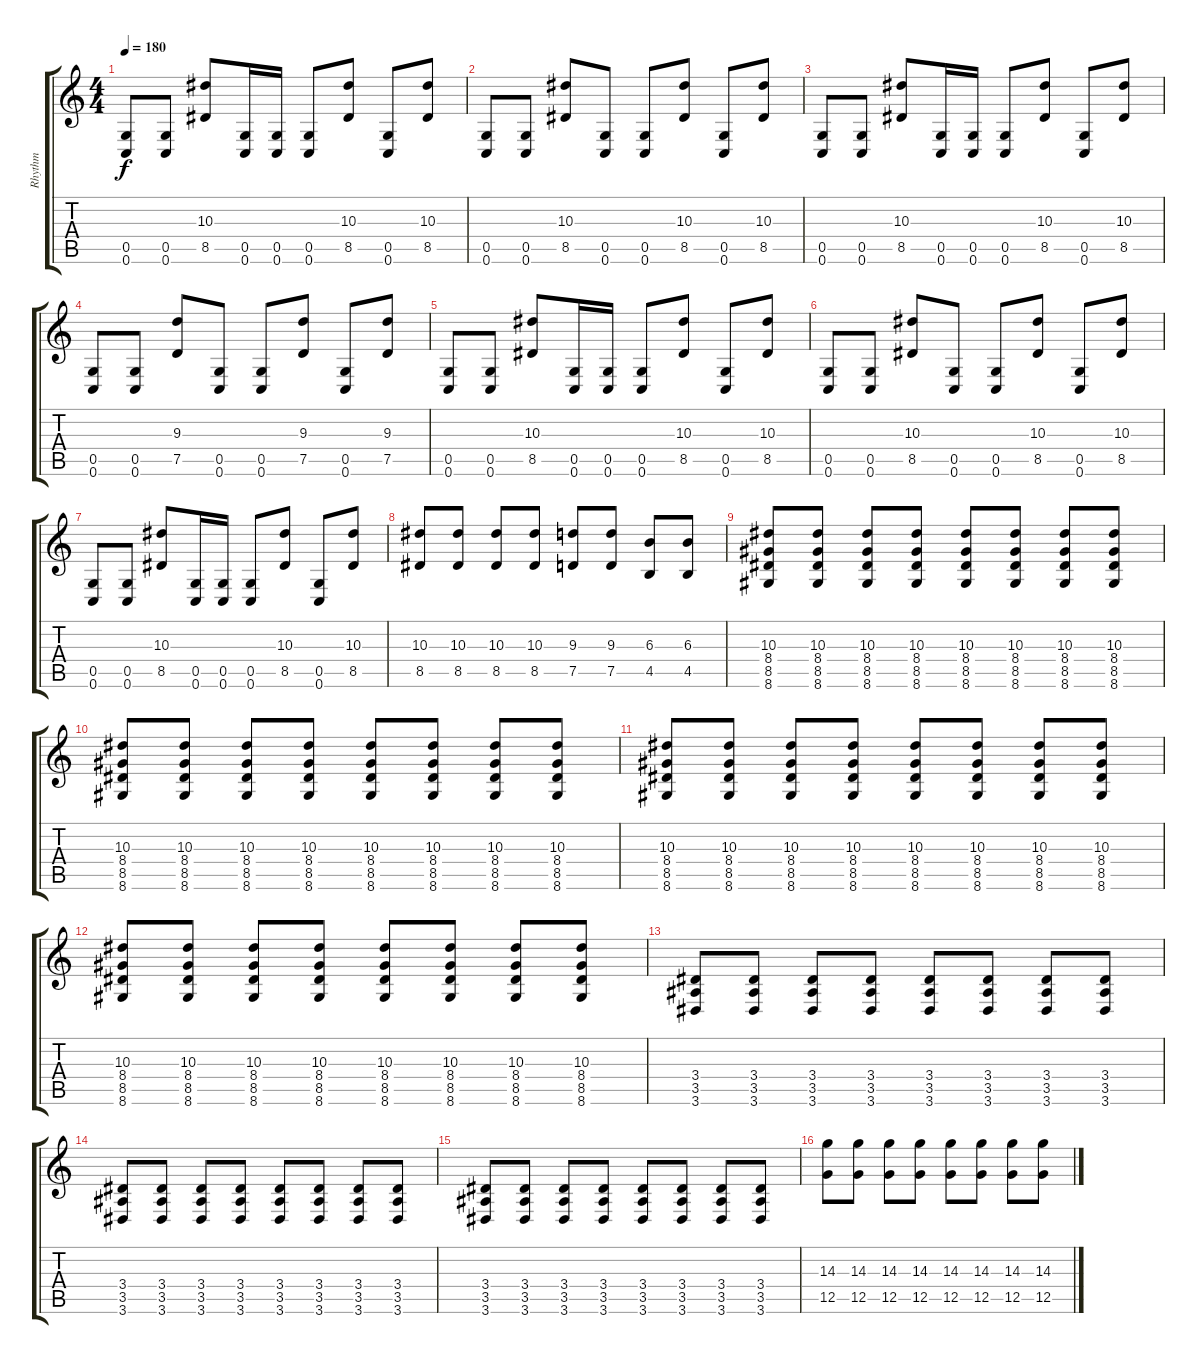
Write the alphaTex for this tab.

\track ("Rhythm" "Rhythm") {instrument distortionguitar}
\staff {score tabs}
\tuning (D4 A3 F3 C3 G2 C2) {hide}
\ts (4 4)
\tempo 180
\clef g2
\ks c
(0.5 0.6).8{dy f} (0.5 0.6).8 (10.3 8.5).8 (0.5 0.6).16 (0.5 0.6).16 (0.5 0.6).8 (10.3 8.5).8 (0.5 0.6).8 (10.3 8.5).8 |
(0.5 0.6).8 (0.5 0.6).8 (10.3 8.5).8 (0.5 0.6).8 (0.5 0.6).8 (10.3 8.5).8 (0.5 0.6).8 (10.3 8.5).8 |
(0.5 0.6).8 (0.5 0.6).8 (10.3 8.5).8 (0.5 0.6).16 (0.5 0.6).16 (0.5 0.6).8 (10.3 8.5).8 (0.5 0.6).8 (10.3 8.5).8 |
(0.5 0.6).8 (0.5 0.6).8 (9.3 7.5).8 (0.5 0.6).8 (0.5 0.6).8 (9.3 7.5).8 (0.5 0.6).8 (9.3 7.5).8 |
(0.5 0.6).8 (0.5 0.6).8 (10.3 8.5).8 (0.5 0.6).16 (0.5 0.6).16 (0.5 0.6).8 (10.3 8.5).8 (0.5 0.6).8 (10.3 8.5).8 |
(0.5 0.6).8 (0.5 0.6).8 (10.3 8.5).8 (0.5 0.6).8 (0.5 0.6).8 (10.3 8.5).8 (0.5 0.6).8 (10.3 8.5).8 |
(0.5 0.6).8 (0.5 0.6).8 (10.3 8.5).8 (0.5 0.6).16 (0.5 0.6).16 (0.5 0.6).8 (10.3 8.5).8 (0.5 0.6).8 (10.3 8.5).8 |
(10.3 8.5).8 (10.3 8.5).8 (10.3 8.5).8 (10.3 8.5).8 (9.3 7.5).8 (9.3 7.5).8 (6.3 4.5).8 (6.3 4.5).8 |
(10.3 8.4 8.5 8.6).8 (10.3 8.4 8.5 8.6).8 (10.3 8.4 8.5 8.6).8 (10.3 8.4 8.5 8.6).8 (10.3 8.4 8.5 8.6).8 (10.3 8.4 8.5 8.6).8 (10.3 8.4 8.5 8.6).8 (10.3 8.4 8.5 8.6).8 |
(10.3 8.4 8.5 8.6).8 (10.3 8.4 8.5 8.6).8 (10.3 8.4 8.5 8.6).8 (10.3 8.4 8.5 8.6).8 (10.3 8.4 8.5 8.6).8 (10.3 8.4 8.5 8.6).8 (10.3 8.4 8.5 8.6).8 (10.3 8.4 8.5 8.6).8 |
(10.3 8.4 8.5 8.6).8 (10.3 8.4 8.5 8.6).8 (10.3 8.4 8.5 8.6).8 (10.3 8.4 8.5 8.6).8 (10.3 8.4 8.5 8.6).8 (10.3 8.4 8.5 8.6).8 (10.3 8.4 8.5 8.6).8 (10.3 8.4 8.5 8.6).8 |
(10.3 8.4 8.5 8.6).8 (10.3 8.4 8.5 8.6).8 (10.3 8.4 8.5 8.6).8 (10.3 8.4 8.5 8.6).8 (10.3 8.4 8.5 8.6).8 (10.3 8.4 8.5 8.6).8 (10.3 8.4 8.5 8.6).8 (10.3 8.4 8.5 8.6).8 |
(3.4 3.5 3.6).8 (3.4 3.5 3.6).8 (3.4 3.5 3.6).8 (3.4 3.5 3.6).8 (3.4 3.5 3.6).8 (3.4 3.5 3.6).8 (3.4 3.5 3.6).8 (3.4 3.5 3.6).8 |
(3.4 3.5 3.6).8 (3.4 3.5 3.6).8 (3.4 3.5 3.6).8 (3.4 3.5 3.6).8 (3.4 3.5 3.6).8 (3.4 3.5 3.6).8 (3.4 3.5 3.6).8 (3.4 3.5 3.6).8 |
(3.4 3.5 3.6).8 (3.4 3.5 3.6).8 (3.4 3.5 3.6).8 (3.4 3.5 3.6).8 (3.4 3.5 3.6).8 (3.4 3.5 3.6).8 (3.4 3.5 3.6).8 (3.4 3.5 3.6).8 |
(14.3 12.5).8 (14.3 12.5).8 (14.3 12.5).8 (14.3 12.5).8 (14.3 12.5).8 (14.3 12.5).8 (14.3 12.5).8 (14.3 12.5).8
